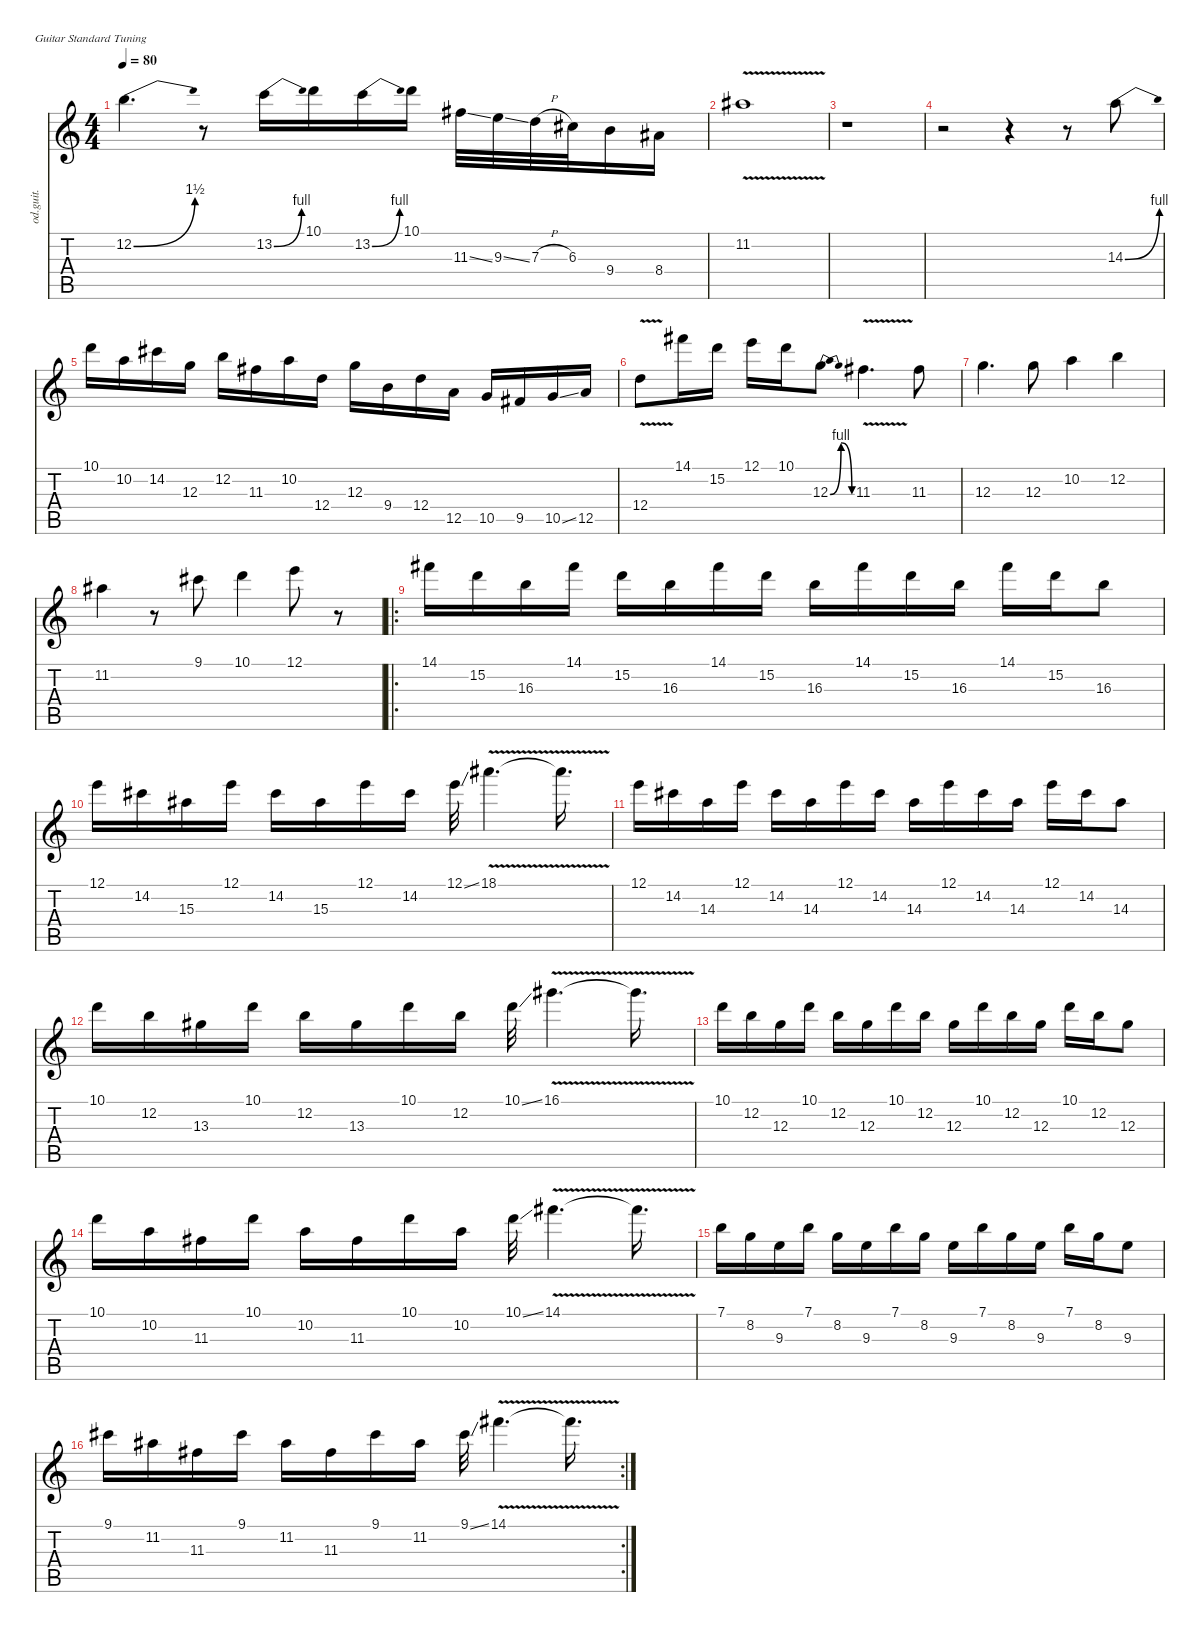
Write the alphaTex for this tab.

\defaultSystemsLayout 4
\hideDynamics
\bracketExtendMode nobrackets
\track ("Guitar solo 1 (4, 7)" "od.guit.") {instrument overdrivenguitar}
\staff {score tabs}
\tuning (E4 B3 G3 D3 A2 E2)
\ts (4 4)
\tempo 80
\clef g2
\ks c
12.2{be (bend 0 0 30 6)}.4{d dy f beam Down} r.8{beam Down} 13.2{be (bend 0 0 30 4)}.16{beam Down} 10.1.16{beam Down} 13.2{be (bend 0 0 30 4)}.16{beam Down} 10.1.16{beam Down} 11.3{ss acc #}.32{beam Down} 9.3{ss}.32{beam Down} 7.3{h}.32{beam Down} 6.3{acc #}.32{beam Down} 9.4.16{beam Down} 8.4{acc #}.16{beam Down} |
11.2{v acc #}.1{beam Down} |
r.1{beam Down} |
r.2{beam Down} r.4{beam Down} r.8{beam Down} 14.3{be (bend 0 0 30 4)}.8{beam Down} |
10.1.16{beam Down} 10.2.16{beam Down} 14.2{acc #}.16{beam Down} 12.3.16{beam Down} 12.2.16{beam Down} 11.3{acc #}.16{beam Down} 10.2.16{beam Down} 12.4.16{beam Down} 12.3.16{beam Down} 9.4.16{beam Down} 12.4.16{beam Down} 12.5.16{beam Down} 10.5.16{beam Up} 9.5{acc #}.16{beam Up} 10.5{ss}.16{beam Up} 12.5.16{beam Up} |
12.4{v}.8{beam Down} 14.1{acc #}.16{beam Down} 15.2.16{beam Down} 12.1.16{beam Down} 10.1.16{beam Down} 12.3{be (bendrelease 0 0 15 4 30 4 45 0)}.8{beam Down} 11.3{v acc #}.4{d beam Down} 11.3{acc #}.8{beam Down} |
12.3.4{d beam Down} 12.3.8{beam Down} 10.2.4{beam Down} 12.2.4{beam Down} |
11.2{acc #}.4{beam Down} r.8{beam Down} 9.1{acc #}.8{beam Down} 10.1.4{beam Down} 12.1.8{beam Down} r.8{beam Down} |
\ro
14.1{acc #}.16{beam Down} 15.2.16{beam Down} 16.3.16{beam Down} 14.1{acc #}.16{beam Down} 15.2.16{beam Down} 16.3.16{beam Down} 14.1{acc #}.16{beam Down} 15.2.16{beam Down} 16.3.16{beam Down} 14.1{acc #}.16{beam Down} 15.2.16{beam Down} 16.3.16{beam Down} 14.1{acc #}.16{beam Down} 15.2.16{beam Down} 16.3.8{beam Down} |
12.1.16{beam Down} 14.2{acc #}.16{beam Down} 15.3{acc #}.16{beam Down} 12.1.16{beam Down} 14.2{acc #}.16{beam Down} 15.3{acc #}.16{beam Down} 12.1.16{beam Down} 14.2{acc #}.16{beam Down} 12.1{ss}.32{beam Down} 18.1{v acc #}.4{d beam Down} 18.1{v t acc #}.16{d beam Down} |
12.1.16{beam Down} 14.2{acc #}.16{beam Down} 14.3.16{beam Down} 12.1.16{beam Down} 14.2{acc #}.16{beam Down} 14.3.16{beam Down} 12.1.16{beam Down} 14.2{acc #}.16{beam Down} 14.3.16{beam Down} 12.1.16{beam Down} 14.2{acc #}.16{beam Down} 14.3.16{beam Down} 12.1.16{beam Down} 14.2{acc #}.16{beam Down} 14.3.8{beam Down} |
10.1.16{beam Down} 12.2.16{beam Down} 13.3{acc #}.16{beam Down} 10.1.16{beam Down} 12.2.16{beam Down} 13.3{acc #}.16{beam Down} 10.1.16{beam Down} 12.2.16{beam Down} 10.1{ss}.32{beam Down} 16.1{v acc #}.4{d beam Down} 16.1{v t acc #}.16{d beam Down} |
10.1.16{beam Down} 12.2.16{beam Down} 12.3.16{beam Down} 10.1.16{beam Down} 12.2.16{beam Down} 12.3.16{beam Down} 10.1.16{beam Down} 12.2.16{beam Down} 12.3.16{beam Down} 10.1.16{beam Down} 12.2.16{beam Down} 12.3.16{beam Down} 10.1.16{beam Down} 12.2.16{beam Down} 12.3.8{beam Down} |
10.1.16{beam Down} 10.2.16{beam Down} 11.3{acc #}.16{beam Down} 10.1.16{beam Down} 10.2.16{beam Down} 11.3{acc #}.16{beam Down} 10.1.16{beam Down} 10.2.16{beam Down} 10.1{ss}.32{beam Down} 14.1{v acc #}.4{d beam Down} 14.1{v t acc #}.16{d beam Down} |
7.1.16{beam Down} 8.2.16{beam Down} 9.3.16{beam Down} 7.1.16{beam Down} 8.2.16{beam Down} 9.3.16{beam Down} 7.1.16{beam Down} 8.2.16{beam Down} 9.3.16{beam Down} 7.1.16{beam Down} 8.2.16{beam Down} 9.3.16{beam Down} 7.1.16{beam Down} 8.2.16{beam Down} 9.3.8{beam Down} |
\rc 2
9.1{acc #}.16{beam Down} 11.2{acc #}.16{beam Down} 11.3{acc #}.16{beam Down} 9.1{acc #}.16{beam Down} 11.2{acc #}.16{beam Down} 11.3{acc #}.16{beam Down} 9.1{acc #}.16{beam Down} 11.2{acc #}.16{beam Down} 9.1{ss acc #}.32{beam Down} 14.1{v acc #}.4{d beam Down} 14.1{v t acc #}.16{d beam Down}
